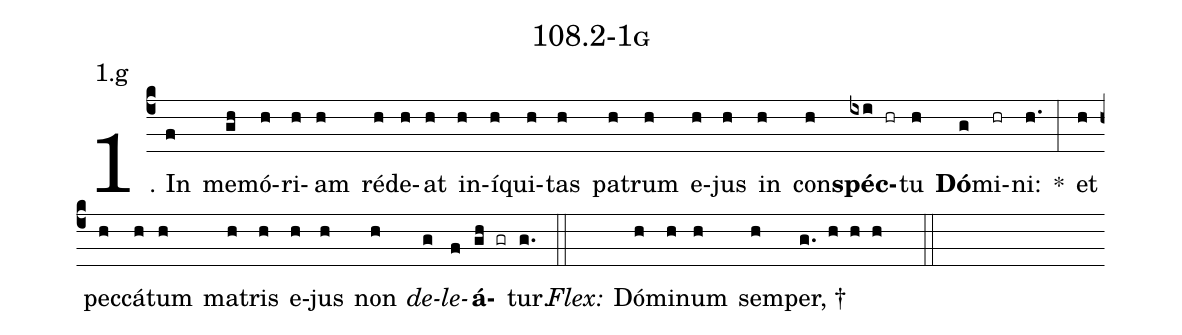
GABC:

name: 108.2-1g;
annotation: 1.g;
%%
(c4)1. In(f) me(gh)mó(h)ri(h)am(h) réd(h)e(h)at(h) in(h)í(h)qui(h)tas(h) pa(h)trum(h) e(h)jus(h) in(h) con(h)<b>spéc</b>(ixi hr)tu(h) <b>Dó</b>(g)mi(hr)ni:(h.) *(:) et(h) pec(h)cá(h)tum(h) ma(h)tris(h) e(h)jus(h) non(h) <i>de</i>(g)<i>le</i>(f)<b>á</b>(gh gr)tur.(g.) (::)
<i>Flex:</i>()  Dó(h)mi(h)num(h) sem(h)per, †(g. h h h  ::)
